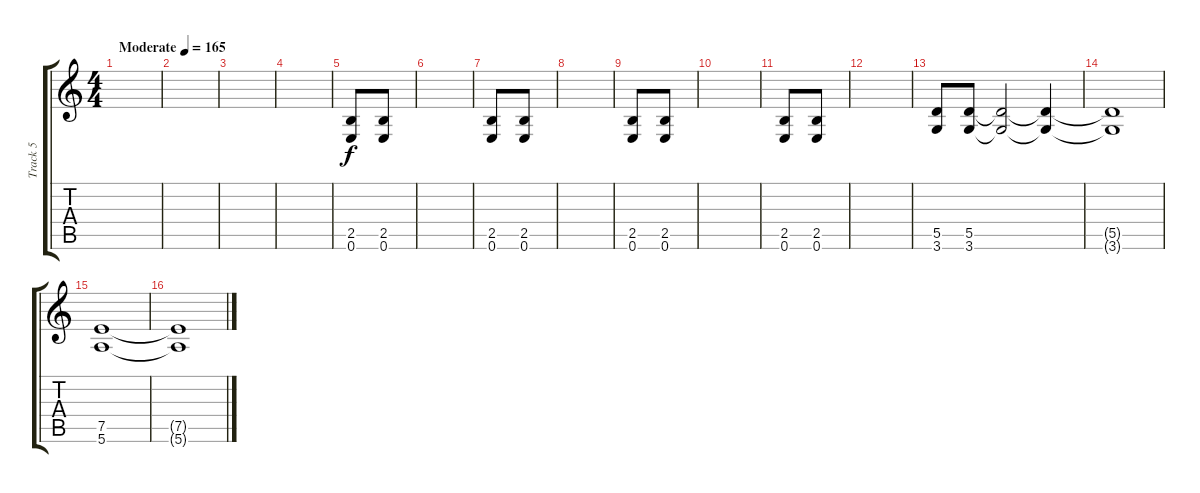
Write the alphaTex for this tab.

\track ("Track 5" "Track 5") {instrument distortionguitar}
\staff {score tabs}
\tuning (E4 B3 G3 D3 A2 E2) {hide}
\ts (4 4)
\tempo (165 "Moderate")
\clef g2
\ks c
|
|
|
|
(2.5 0.6).8 (2.5 0.6).8 |
|
(2.5 0.6).8 (2.5 0.6).8 |
|
(2.5 0.6).8 (2.5 0.6).8 |
|
(2.5 0.6).8 (2.5 0.6).8 |
|
(5.5 3.6).8 (5.5 3.6).8 (5.5{t} 3.6{t}).2 (5.5{t} 3.6{t}).4 |
(5.5{t} 3.6{t}).1 |
(7.5 5.6).1 |
(7.5{t} 5.6{t}).1
